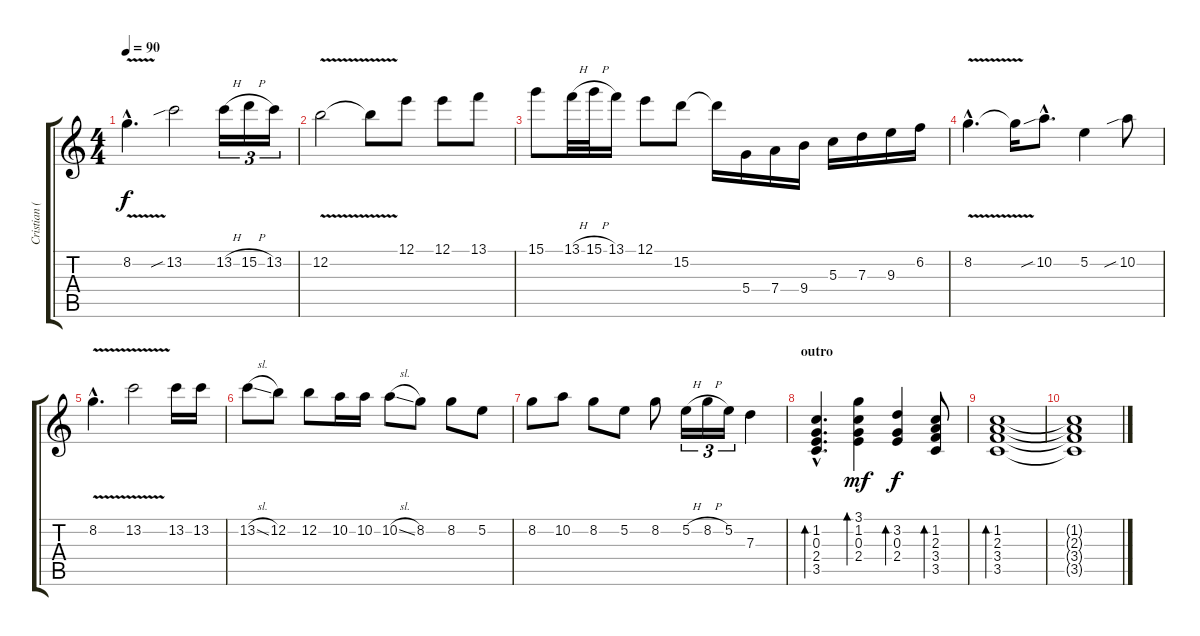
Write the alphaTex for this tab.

\track ("Cristian (guitarra)" "Cristian (") {instrument electricguitarclean}
\staff {score tabs}
\tuning (E4 B3 G3 D3 A2 E2) {hide}
\ts (4 4)
\tempo 90
\clef g2
\ks c
8.2{v hac}.4{d dy f} 13.2{sib}.2 13.2{h}.16{tu (3 2)} 15.2{h}.16{tu (3 2)} 13.2.16{tu (3 2)} |
12.2{v}.2 12.2{t}.8 12.1.8 12.1.8 13.1.8 |
15.1.8 13.1{h}.32 15.1{h}.32 13.1.16 12.1.8 15.2.8 15.2{t}.16 5.4.16 7.4.16 9.4.16 5.3.16 7.3.16 9.3.16 6.2.16 |
8.2{v hac}.4{d} 8.2{t}.16 10.2{sib hac}.8{d} 5.2.4 10.2{sib}.8 |
8.2{v hac}.4{d} 13.2{v}.2 13.2.16 13.2.16 |
13.2{sl}.8 12.2.8 12.2.8 10.2.16 10.2.16 10.2{sl}.8 8.2.8 8.2.8 5.2.8 |
8.2.8 10.2.8 8.2.8 5.2.8 8.2.8 5.2{h}.16{tu (3 2)} 8.2{h}.16{tu (3 2)} 5.2.16{tu (3 2)} 7.3.4 |
\section ("" "outro")
(1.2{hac} 0.3{hac} 2.4{hac} 3.5{hac}).4{d bd 30 volume 11 instrument acousticguitarsteel} (3.1 1.2 0.3 2.4).4{bd 30 dy mf} (3.2 0.3 2.4).4{bd 30 dy f} (1.2 2.3 3.4 3.5).8{bd 30} |
(1.2 2.3 3.4 3.5).1{bd 30} |
(1.2{t} 2.3{t} 3.4{t} 3.5{t}).1
